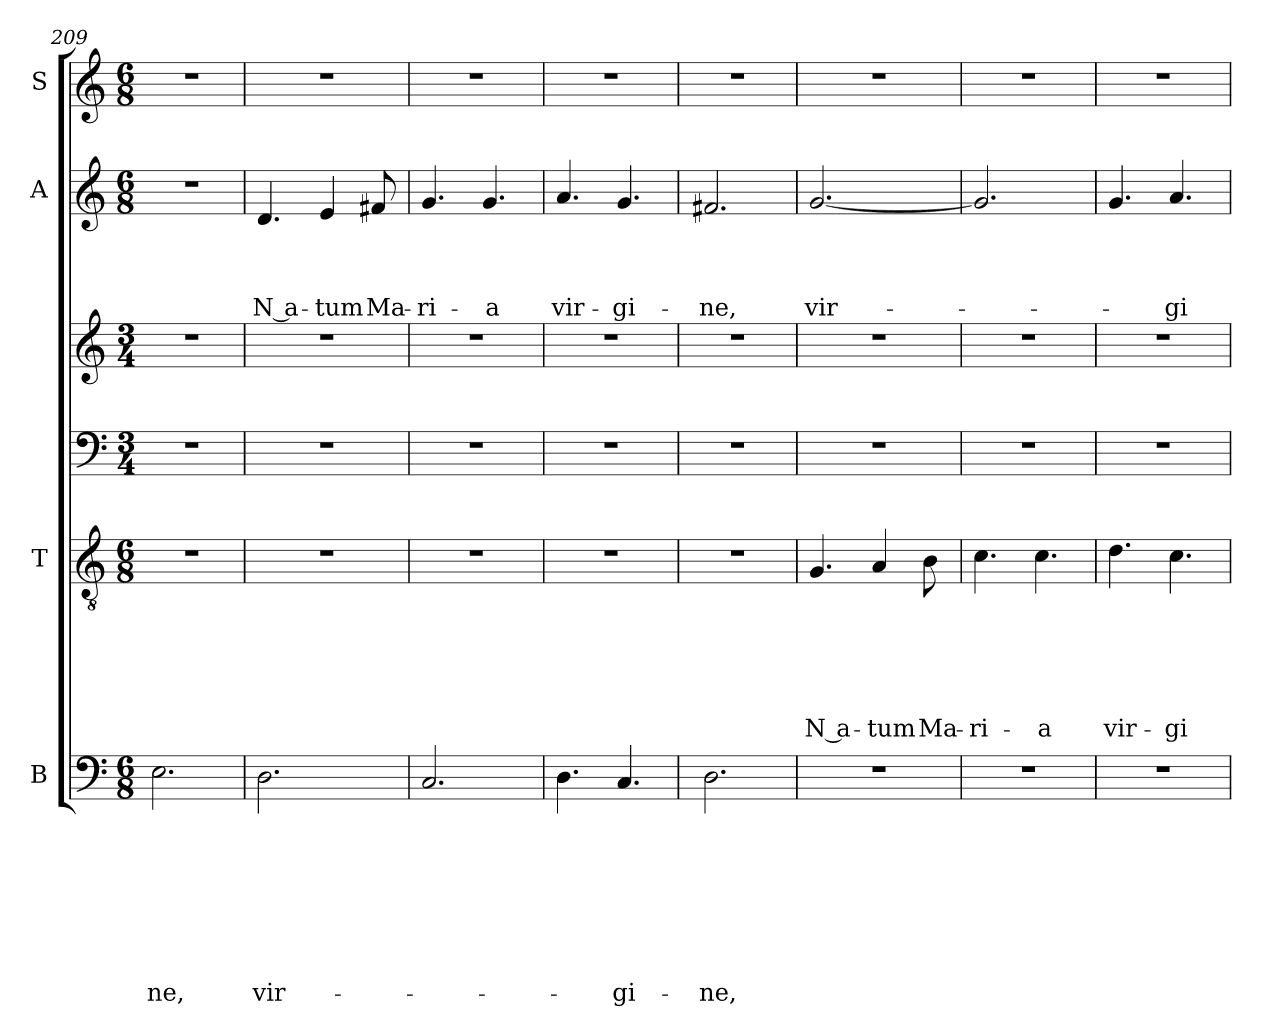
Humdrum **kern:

**kern	**text	**text	**text	**text	**text	**text	**text	**text	**kern	**text	**text	**text	**text	**text	**text	**kern	**kern	**kern	**text	**text	**text	**text	**kern
*part6	*part6	*part6	*part6	*part6	*part6	*part6	*part6	*part6	*part5	*part5	*part5	*part5	*part5	*part5	*part5	*part4	*part3	*part2	*part2	*part2	*part2	*part2	*part1
*staff6	*staff6	*staff6	*staff6	*staff6	*staff6	*staff6	*staff6	*staff6	*staff5	*staff5	*staff5	*staff5	*staff5	*staff5	*staff5	*staff4	*staff3	*staff2	*staff2	*staff2	*staff2	*staff2	*staff1
*I"B	*	*	*	*	*	*	*	*	*I"T	*	*	*	*	*	*	*	*	*I"A	*	*	*	*	*I"S
*I'B	*	*	*	*	*	*	*	*	*I'T	*	*	*	*	*	*	*	*	*I'A	*	*	*	*	*I'S
*clefF4	*	*	*	*	*	*	*	*	*clefGv2	*	*	*	*	*	*	*clefF4	*clefG2	*clefG2	*	*	*	*	*clefG2
*k[]	*	*	*	*	*	*	*	*	*k[]	*	*	*	*	*	*	*k[]	*k[]	*k[]	*	*	*	*	*k[]
*C:	*	*	*	*	*	*	*	*	*C:	*	*	*	*	*	*	*C:	*C:	*C:	*	*	*	*	*C:
*M6/8	*	*	*	*	*	*	*	*	*M6/8	*	*	*	*	*	*	*M3/4	*M3/4	*M6/8	*	*	*	*	*M6/8
=209	=209	=209	=209	=209	=209	=209	=209	=209	=209	=209	=209	=209	=209	=209	=209	=209	=209	=209	=209	=209	=209	=209	=209
!	!	!	!	!	!	!	!	!LO:LY:b	!LO:N:vis=1	!	!	!	!	!	!	!	!	!LO:N:vis=1	!	!	!	!	!LO:N:vis=1
2.E\	.	.	.	.	.	.	.	-ne,	2.r	.	.	.	.	.	.	2.r	2.r	2.r	.	.	.	.	2.r
=210	=210	=210	=210	=210	=210	=210	=210	=210	=210	=210	=210	=210	=210	=210	=210	=210	=210	=210	=210	=210	=210	=210	=210
!	!	!	!	!	!	!	!	!LO:LY:b	!LO:N:vis=1	!	!	!	!	!	!	!	!	!	!	!	!	!LO:LY:b:rj	!LO:N:vis=1
2.D\	.	.	.	.	.	.	.	vir-	2.r	.	.	.	.	.	.	2.r	2.r	4.d/	.	.	.	N a-	2.r
!	!	!	!	!	!	!	!	!	!	!	!	!	!	!	!	!	!	!	!	!	!	!LO:LY:b	!
.	.	.	.	.	.	.	.	.	.	.	.	.	.	.	.	.	.	4e/	.	.	.	-tum	.
!	!	!	!	!	!	!	!	!	!	!	!	!	!	!	!	!	!	!	!	!	!	!LO:LY:b	!
.	.	.	.	.	.	.	.	.	.	.	.	.	.	.	.	.	.	8f#X/	.	.	.	Ma-	.
=211	=211	=211	=211	=211	=211	=211	=211	=211	=211	=211	=211	=211	=211	=211	=211	=211	=211	=211	=211	=211	=211	=211	=211
!	!	!	!	!	!	!	!	!	!LO:N:vis=1	!	!	!	!	!	!	!	!	!	!	!	!	!LO:LY:b	!LO:N:vis=1
2.C/	.	.	.	.	.	.	.	.	2.r	.	.	.	.	.	.	2.r	2.r	4.g/	.	.	.	-ri-	2.r
!	!	!	!	!	!	!	!	!	!	!	!	!	!	!	!	!	!	!	!	!	!	!LO:LY:b	!
.	.	.	.	.	.	.	.	.	.	.	.	.	.	.	.	.	.	4.g/	.	.	.	-a	.
=212	=212	=212	=212	=212	=212	=212	=212	=212	=212	=212	=212	=212	=212	=212	=212	=212	=212	=212	=212	=212	=212	=212	=212
!	!	!	!	!	!	!	!	!	!LO:N:vis=1	!	!	!	!	!	!	!	!	!	!	!	!	!LO:LY:b	!LO:N:vis=1
4.D\	.	.	.	.	.	.	.	.	2.r	.	.	.	.	.	.	2.r	2.r	4.a/	.	.	.	vir-	2.r
!	!	!	!	!	!	!	!	!LO:LY:b	!	!	!	!	!	!	!	!	!	!	!	!	!	!LO:LY:b	!
4.C/	.	.	.	.	.	.	.	-gi-	.	.	.	.	.	.	.	.	.	4.g/	.	.	.	-gi-	.
=213	=213	=213	=213	=213	=213	=213	=213	=213	=213	=213	=213	=213	=213	=213	=213	=213	=213	=213	=213	=213	=213	=213	=213
!	!	!	!	!	!	!	!	!LO:LY:b	!LO:N:vis=1	!	!	!	!	!	!	!	!	!	!	!	!	!LO:LY:b	!LO:N:vis=1
2.D\	.	.	.	.	.	.	.	-ne,	2.r	.	.	.	.	.	.	2.r	2.r	2.f#X/	.	.	.	-ne,	2.r
=214	=214	=214	=214	=214	=214	=214	=214	=214	=214	=214	=214	=214	=214	=214	=214	=214	=214	=214	=214	=214	=214	=214	=214
!LO:N:vis=1	!	!	!	!	!	!	!	!	!	!	!	!	!	!	!LO:LY:b:rj	!	!	!	!	!	!	!LO:LY:b	!LO:N:vis=1
2.r	.	.	.	.	.	.	.	.	4.G/	.	.	.	.	.	N a-	2.r	2.r	[<2.g/	.	.	.	vir-	2.r
!	!	!	!	!	!	!	!	!	!	!	!	!	!	!	!LO:LY:b	!	!	!	!	!	!	!	!
.	.	.	.	.	.	.	.	.	4A/	.	.	.	.	.	-tum	.	.	.	.	.	.	.	.
!	!	!	!	!	!	!	!	!	!	!	!	!	!	!	!LO:LY:b	!	!	!	!	!	!	!	!
.	.	.	.	.	.	.	.	.	8B\	.	.	.	.	.	Ma-	.	.	.	.	.	.	.	.
=215	=215	=215	=215	=215	=215	=215	=215	=215	=215	=215	=215	=215	=215	=215	=215	=215	=215	=215	=215	=215	=215	=215	=215
!LO:N:vis=1	!	!	!	!	!	!	!	!	!	!	!	!	!	!	!LO:LY:b	!	!	!	!	!	!	!	!LO:N:vis=1
2.r	.	.	.	.	.	.	.	.	4.c\	.	.	.	.	.	-ri-	2.r	2.r	2.g/]	.	.	.	.	2.r
!	!	!	!	!	!	!	!	!	!	!	!	!	!	!	!LO:LY:b	!	!	!	!	!	!	!	!
.	.	.	.	.	.	.	.	.	4.c\	.	.	.	.	.	-a	.	.	.	.	.	.	.	.
!!LO:LB:g=z
=216	=216	=216	=216	=216	=216	=216	=216	=216	=216	=216	=216	=216	=216	=216	=216	=216	=216	=216	=216	=216	=216	=216	=216
!LO:N:vis=1	!	!	!	!	!	!	!	!	!	!	!	!	!	!	!LO:LY:b	!	!	!	!	!	!	!	!LO:N:vis=1
2.r	.	.	.	.	.	.	.	.	4.d\	.	.	.	.	.	vir-	2.r	2.r	4.g/	.	.	.	.	2.r
!	!	!	!	!	!	!	!	!	!	!	!	!	!	!	!LO:LY:b	!	!	!	!	!	!	!LO:LY:b	!
.	.	.	.	.	.	.	.	.	4.c\	.	.	.	.	.	-gi-	.	.	4.a/	.	.	.	-gi-	.
=	=	=	=	=	=	=	=	=	=	=	=	=	=	=	=	=	=	=	=	=	=	=	=
*-	*-	*-	*-	*-	*-	*-	*-	*-	*-	*-	*-	*-	*-	*-	*-	*-	*-	*-	*-	*-	*-	*-	*-
